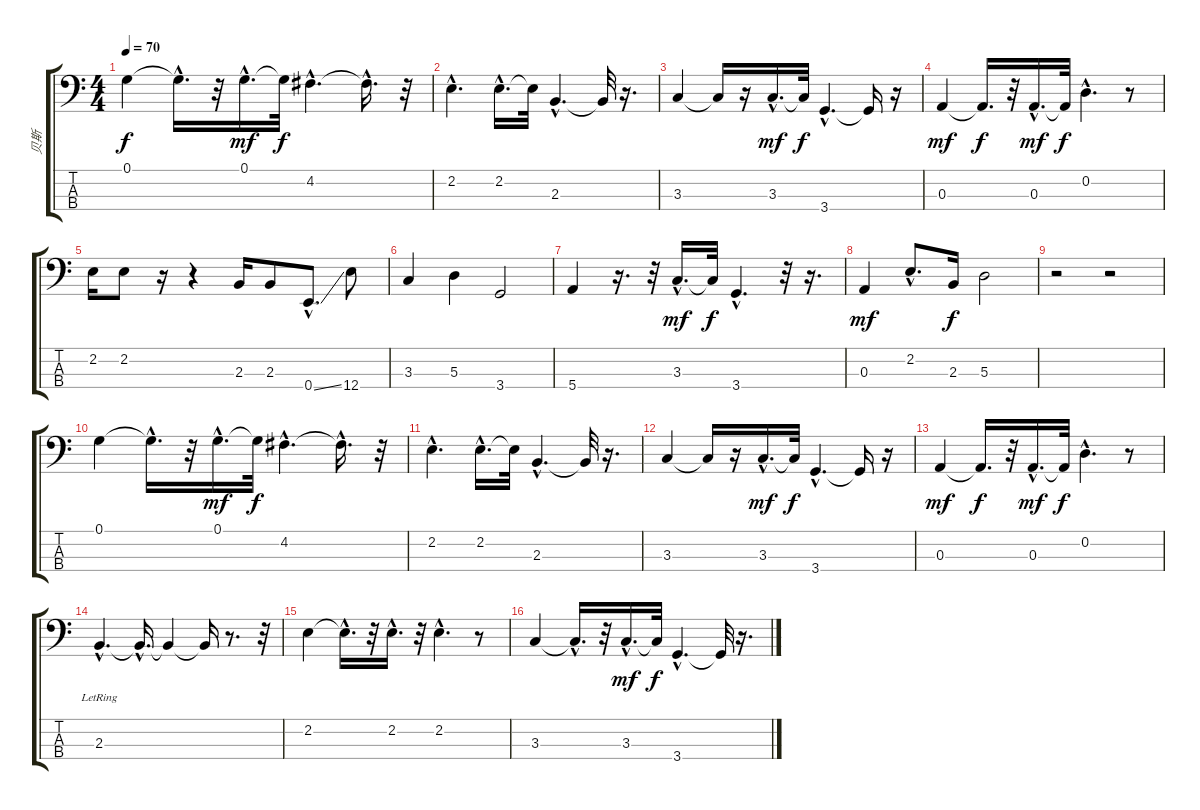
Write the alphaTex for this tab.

\track ("贝斯" "贝斯") {instrument electricbassfinger}
\staff {score tabs}
\tuning (G2 D2 A1 E1) {hide}
\ts (4 4)
\tempo 70
\clef f4
\ks c
0.1.4{dy f volume 16 balance 8} 0.1{hac t}.16{d} r.32 0.1{hac}.16{d dy mf} 0.1{t}.32{dy f} 4.2{hac}.4{d} 4.2{hac t}.16{d} r.32 |
2.2{hac}.4{d} 2.2{hac}.16{d} 2.2{t}.32 2.3{hac}.4{d} 2.3{t}.32 r.16{d} |
3.3.4 3.3{t}.16 r.16 3.3{hac}.16{d dy mf} 3.3{t}.32{dy f} 3.4{hac}.4{d} 3.4{t}.16 r.16 |
0.3.4{dy mf} 0.3{t}.16{d dy f} r.32 0.3{hac}.16{d dy mf} 0.3{t}.32{dy f} 0.2{hac}.4{d} r.8 |
2.2.16 2.2.8 r.16 r.4 2.3.16 2.3.8 0.4{ss hac}.8{d} 12.4.8 |
3.3.4 5.3.4 3.4.2 |
5.4.4 r.16{d} r.32 3.3{hac}.16{d dy mf} 3.3{t}.32{dy f} 3.4{hac}.4{d} r.32 r.16{d} |
0.3.4{dy mf} 2.2{hac}.8{d} 2.3.16{dy f} 5.3.2 |
r.2 r.2 |
0.1.4 0.1{hac t}.16{d} r.32 0.1{hac}.16{d dy mf} 0.1{t}.32{dy f} 4.2{hac}.4{d} 4.2{hac t}.16{d} r.32 |
2.2{hac}.4{d} 2.2{hac}.16{d} 2.2{t}.32 2.3{hac}.4{d} 2.3{t}.32 r.16{d} |
3.3.4 3.3{t}.16 r.16 3.3{hac}.16{d dy mf} 3.3{t}.32{dy f} 3.4{hac}.4{d} 3.4{t}.16 r.16 |
0.3.4{dy mf} 0.3{t}.16{d dy f} r.32 0.3{hac}.16{d dy mf} 0.3{t}.32{dy f} 0.2{hac}.4{d} r.8 |
2.3{hac lr}.4{d} 2.3{hac t}.16{d} 2.3{t}.4 2.3{t}.16 r.8{d} r.32 |
2.2.4 2.2{hac t}.16{d} r.32 2.2{hac}.16{d} r.32 2.2{hac}.4{d} r.8 |
3.3.4 3.3{hac t}.16{d} r.32 3.3{hac}.16{d dy mf} 3.3{t}.32{dy f} 3.4{hac}.4{d} 3.4{t}.32 r.16{d}
